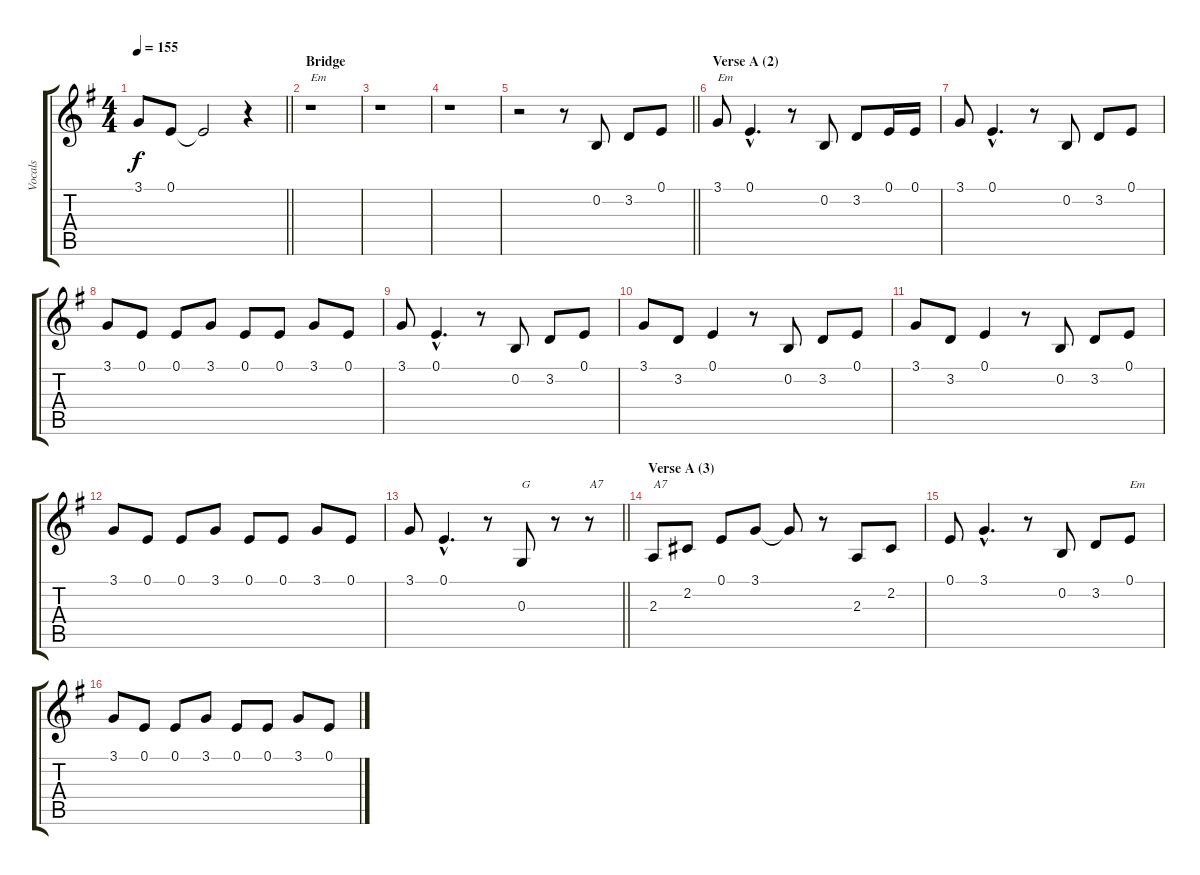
\track ("Vocals" "Vocals") {instrument sopranosax}
\staff {score tabs}
\tuning (E4 B3 G3 D3 A2 E2) {hide}
\ts (4 4)
\tempo 155
\clef g2
\barLineRight lightlight
\ks eminor
3.1.8{dy f} 0.1.8 0.1{t}.2 r.4 |
\section ("" "Bridge")
r.1{txt "Em"} |
r.1 |
r.1 |
\barLineRight lightlight
r.2 r.8 0.2.8 3.2.8 0.1.8 |
\section ("" "Verse A (2)")
3.1.8{txt "Em"} 0.1{hac}.4{d} r.8 0.2.8 3.2.8 0.1.16 0.1.16 |
3.1.8 0.1{hac}.4{d} r.8 0.2.8 3.2.8 0.1.8 |
3.1.8 0.1.8 0.1.8 3.1.8 0.1.8 0.1.8 3.1.8 0.1.8 |
3.1.8 0.1{hac}.4{d} r.8 0.2.8 3.2.8 0.1.8 |
3.1.8 3.2.8 0.1.4 r.8 0.2.8 3.2.8 0.1.8 |
3.1.8 3.2.8 0.1.4 r.8 0.2.8 3.2.8 0.1.8 |
3.1.8 0.1.8 0.1.8 3.1.8 0.1.8 0.1.8 3.1.8 0.1.8 |
\barLineRight lightlight
3.1.8 0.1{hac}.4{d} r.8 0.3.8{txt "G"} r.8 r.8{txt "A7"} |
\section ("" "Verse A (3)")
2.3.8{txt "A7"} 2.2.8 0.1.8 3.1.8 3.1{t}.8 r.8 2.3.8 2.2.8 |
0.1.8 3.1{hac}.4{d} r.8 0.2.8 3.2.8 0.1.8{txt "Em"} |
3.1.8 0.1.8 0.1.8 3.1.8 0.1.8 0.1.8 3.1.8 0.1.8
